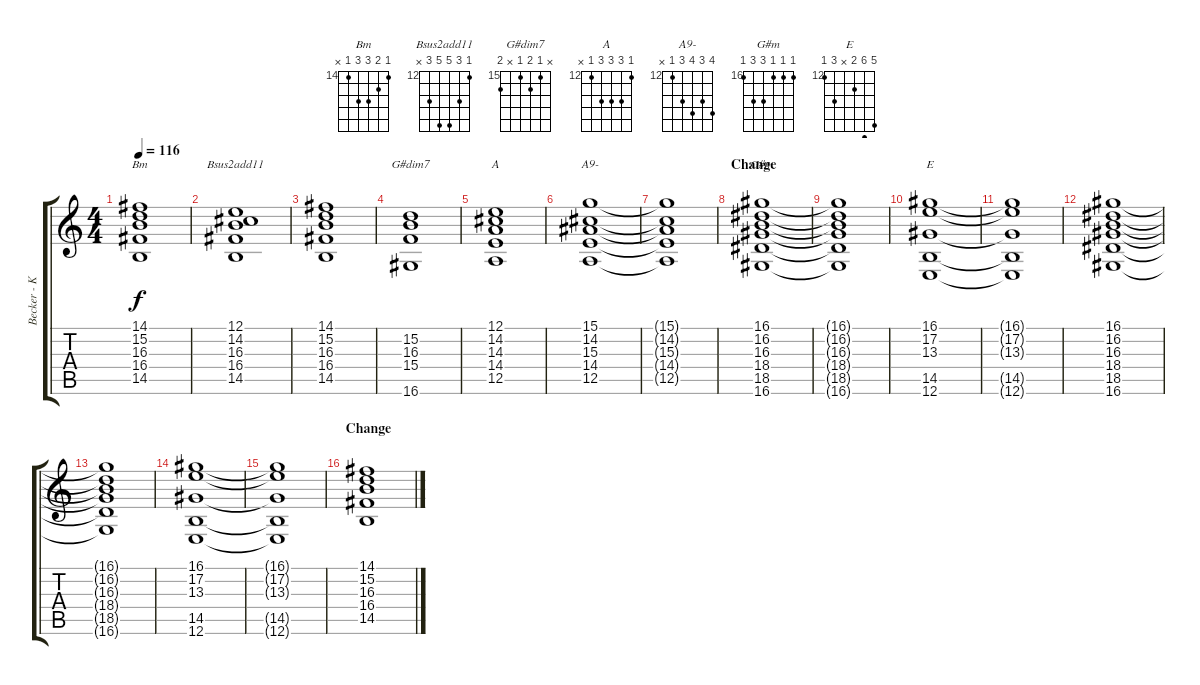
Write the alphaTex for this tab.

\track ("Becker - Keyboard" "Becker - K") {instrument pad2warm}
\staff {score tabs}
\tuning (E4 B3 G3 D3 A2 E2) {hide}
\chord ("Bm" 14 15 16 16 14 x) {firstfret 14}
\chord ("Bsus2add11" 12 14 16 16 14 x) {firstfret 12}
\chord ("G#dim7" x 15 16 15 x 16) {firstfret 15}
\chord ("A" 12 14 14 14 12 x) {firstfret 12}
\chord ("A9-" 15 14 15 14 12 x) {firstfret 12}
\chord ("G#m" 16 16 16 18 18 16) {firstfret 16}
\chord ("E" 16 17 13 x 14 12) {firstfret 12}
\ts (4 4)
\tempo 116
\clef g2
\ks c
(14.1 15.2 16.3 16.4 14.5).1{ch "Bm" dy f} |
(12.1 14.2 16.3 16.4 14.5).1{ch "Bsus2add11"} |
(14.1 15.2 16.3 16.4 14.5).1 |
(15.2 16.3 15.4 16.6).1{ch "G#dim7"} |
(12.1 14.2 14.3 14.4 12.5).1{ch "A"} |
(15.1 14.2 15.3 14.4 12.5).1{ch "A9-"} |
(15.1{t} 14.2{t} 15.3{t} 14.4{t} 12.5{t}).1 |
\section ("" "Change")
(16.1 16.2 16.3 18.4 18.5 16.6).1{ch "G#m"} |
(16.1{t} 16.2{t} 16.3{t} 18.4{t} 18.5{t} 16.6{t}).1 |
(16.1 17.2 13.3 14.5 12.6).1{ch "E"} |
(16.1{t} 17.2{t} 13.3{t} 14.5{t} 12.6{t}).1 |
(16.1 16.2 16.3 18.4 18.5 16.6).1 |
(16.1{t} 16.2{t} 16.3{t} 18.4{t} 18.5{t} 16.6{t}).1 |
(16.1 17.2 13.3 14.5 12.6).1 |
(16.1{t} 17.2{t} 13.3{t} 14.5{t} 12.6{t}).1 |
\section ("" "Change")
(14.1 15.2 16.3 16.4 14.5).1
